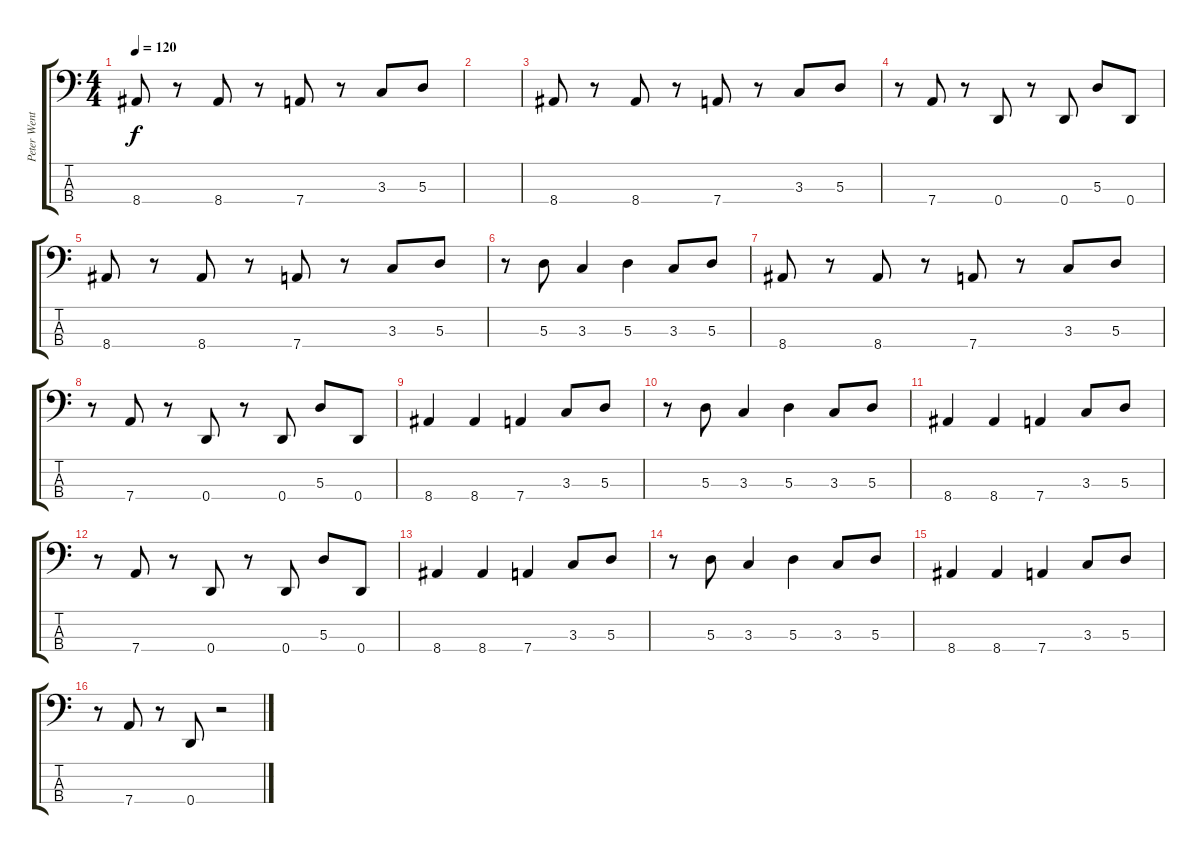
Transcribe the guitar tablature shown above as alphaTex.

\track ("Peter Wentz (Bass)" "Peter Went") {instrument electricbasspick}
\staff {score tabs}
\tuning (G2 D2 A1 D1) {hide}
\ts (4 4)
\tempo 120
\clef f4
\ks c
8.4.8{dy f} r.8 8.4.8 r.8 7.4.8 r.8 3.3.8 5.3.8 |
|
8.4.8 r.8 8.4.8 r.8 7.4.8 r.8 3.3.8 5.3.8 |
r.8 7.4.8 r.8 0.4.8 r.8 0.4.8 5.3.8 0.4.8 |
8.4.8 r.8 8.4.8 r.8 7.4.8 r.8 3.3.8 5.3.8 |
r.8 5.3.8 3.3.4 5.3.4 3.3.8 5.3.8 |
8.4.8 r.8 8.4.8 r.8 7.4.8 r.8 3.3.8 5.3.8 |
r.8 7.4.8 r.8 0.4.8 r.8 0.4.8 5.3.8 0.4.8 |
8.4.4 8.4.4 7.4.4 3.3.8 5.3.8 |
r.8 5.3.8 3.3.4 5.3.4 3.3.8 5.3.8 |
8.4.4 8.4.4 7.4.4 3.3.8 5.3.8 |
r.8 7.4.8 r.8 0.4.8 r.8 0.4.8 5.3.8 0.4.8 |
8.4.4 8.4.4 7.4.4 3.3.8 5.3.8 |
r.8 5.3.8 3.3.4 5.3.4 3.3.8 5.3.8 |
8.4.4 8.4.4 7.4.4 3.3.8 5.3.8 |
r.8 7.4.8 r.8 0.4.8 r.2
